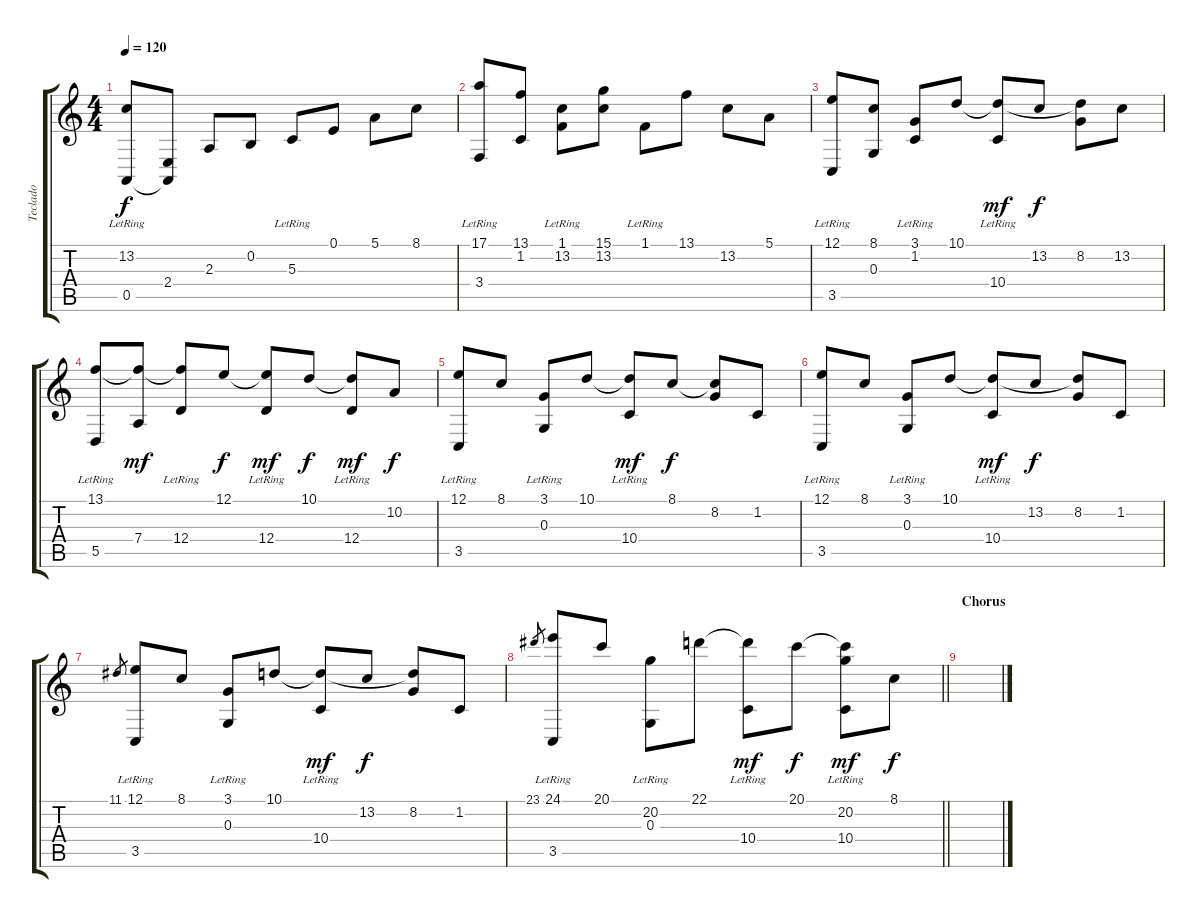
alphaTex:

\track ("Teclado" "Teclado") {instrument piccolo}
\staff {score tabs}
\tuning (E4 B3 G3 D3 A2 E2) {hide}
\ts (4 4)
\tempo 120
\clef g2
\ks c
(13.2 0.5{lr}).8{dy f instrument acousticgrandpiano} (2.4 0.5{t}).8 2.3.8 0.2.8 5.3{lr}.8 0.1.8 5.1.8 8.1.8 |
(17.1 3.4{lr}).8{instrument acousticgrandpiano} (13.1 1.2).8{instrument acousticgrandpiano} (1.1 13.2{lr}).8{instrument acousticgrandpiano} (15.1 13.2).8{instrument acousticgrandpiano} 1.1{lr}.8 13.1.8{instrument acousticgrandpiano} 13.2.8{instrument acousticgrandpiano} 5.1.8{instrument acousticgrandpiano} |
(12.1 3.5{lr}).8{instrument acousticgrandpiano} (8.1 0.3).8{instrument acousticgrandpiano} (3.1 1.2{lr}).8{instrument acousticgrandpiano} 10.1.8{instrument acousticgrandpiano} (10.1{t} 10.4{lr}).8{dy mf instrument acousticgrandpiano} 13.2.8{dy f instrument acousticgrandpiano} (10.1{t} 8.2).8{instrument acousticgrandpiano} 13.2.8{instrument acousticgrandpiano} |
(13.1 5.5{lr}).8{instrument acousticgrandpiano} (13.1{t} 7.4).8{dy mf instrument acousticgrandpiano} (13.1{t} 12.4{lr}).8{instrument acousticgrandpiano} 12.1.8{dy f instrument acousticgrandpiano} (12.1{t} 12.4{lr}).8{dy mf instrument acousticgrandpiano} 10.1.8{dy f instrument acousticgrandpiano} (10.1{t} 12.4{lr}).8{dy mf instrument acousticgrandpiano} 10.2.8{dy f instrument acousticgrandpiano} |
(12.1 3.5{lr}).8{instrument acousticgrandpiano} 8.1.8{instrument acousticgrandpiano} (3.1 0.3{lr}).8{instrument acousticgrandpiano} 10.1.8{instrument acousticgrandpiano} (10.1{t} 10.4{lr}).8{dy mf instrument acousticgrandpiano} 8.1.8{dy f instrument acousticgrandpiano} (8.1{t} 8.2).8{instrument acousticgrandpiano} 1.2.8{instrument acousticgrandpiano} |
(12.1 3.5{lr}).8{instrument acousticgrandpiano} 8.1.8{instrument acousticgrandpiano} (3.1 0.3{lr}).8{instrument acousticgrandpiano} 10.1.8{instrument acousticgrandpiano} (10.1{t} 10.4{lr}).8{dy mf instrument acousticgrandpiano} 13.2.8{dy f instrument acousticgrandpiano} (10.1{t} 8.2).8{instrument acousticgrandpiano} 1.2.8{instrument acousticgrandpiano} |
11.1.8{gr} (12.1 3.5{lr}).8{instrument acousticgrandpiano} 8.1.8{instrument acousticgrandpiano} (3.1 0.3{lr}).8{instrument acousticgrandpiano} 10.1.8{instrument acousticgrandpiano} (10.1{t} 10.4{lr}).8{dy mf instrument acousticgrandpiano} 13.2.8{dy f instrument acousticgrandpiano} (10.1{t} 8.2).8{instrument acousticgrandpiano} 1.2.8{instrument acousticgrandpiano} |
\barLineRight lightlight
23.1.8{gr} (24.1 3.5{lr}).8{instrument acousticgrandpiano} 20.1.8{instrument acousticgrandpiano} (20.2 0.3{lr}).8{instrument acousticgrandpiano} 22.1.8{instrument acousticgrandpiano} (22.1{t} 10.4{lr}).8{dy mf instrument acousticgrandpiano} 20.1.8{dy f instrument acousticgrandpiano} (20.1{t} 20.2 10.4{lr}).8{dy mf instrument acousticgrandpiano} 8.1.8{dy f instrument acousticgrandpiano} |
\section ("" "Chorus")
